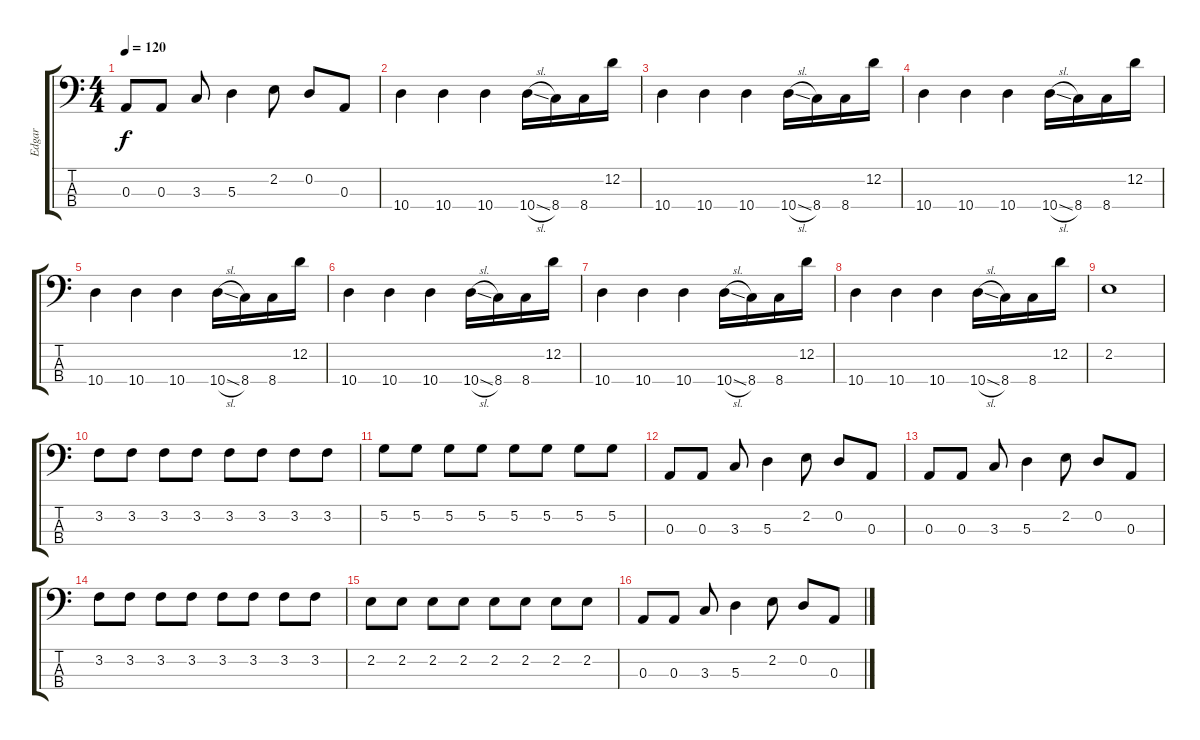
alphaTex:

\track ("Edgar" "Edgar") {instrument electricbassfinger}
\staff {score tabs}
\tuning (G2 D2 A1 E1) {hide}
\ts (4 4)
\tempo 120
\clef f4
\ks c
0.3.8{dy f} 0.3.8 3.3.8 5.3.4 2.2.8 0.2.8 0.3.8 |
10.4.4 10.4.4 10.4.4 10.4{sl}.16 8.4.16 8.4.16 12.2.16 |
10.4.4 10.4.4 10.4.4 10.4{sl}.16 8.4.16 8.4.16 12.2.16 |
10.4.4 10.4.4 10.4.4 10.4{sl}.16 8.4.16 8.4.16 12.2.16 |
10.4.4 10.4.4 10.4.4 10.4{sl}.16 8.4.16 8.4.16 12.2.16 |
10.4.4 10.4.4 10.4.4 10.4{sl}.16 8.4.16 8.4.16 12.2.16 |
10.4.4 10.4.4 10.4.4 10.4{sl}.16 8.4.16 8.4.16 12.2.16 |
10.4.4 10.4.4 10.4.4 10.4{sl}.16 8.4.16 8.4.16 12.2.16 |
2.2.1 |
3.2.8 3.2.8 3.2.8 3.2.8 3.2.8 3.2.8 3.2.8 3.2.8 |
5.2.8 5.2.8 5.2.8 5.2.8 5.2.8 5.2.8 5.2.8 5.2.8 |
0.3.8 0.3.8 3.3.8 5.3.4 2.2.8 0.2.8 0.3.8 |
0.3.8 0.3.8 3.3.8 5.3.4 2.2.8 0.2.8 0.3.8 |
3.2.8 3.2.8 3.2.8 3.2.8 3.2.8 3.2.8 3.2.8 3.2.8 |
2.2.8 2.2.8 2.2.8 2.2.8 2.2.8 2.2.8 2.2.8 2.2.8 |
0.3.8 0.3.8 3.3.8 5.3.4 2.2.8 0.2.8 0.3.8
